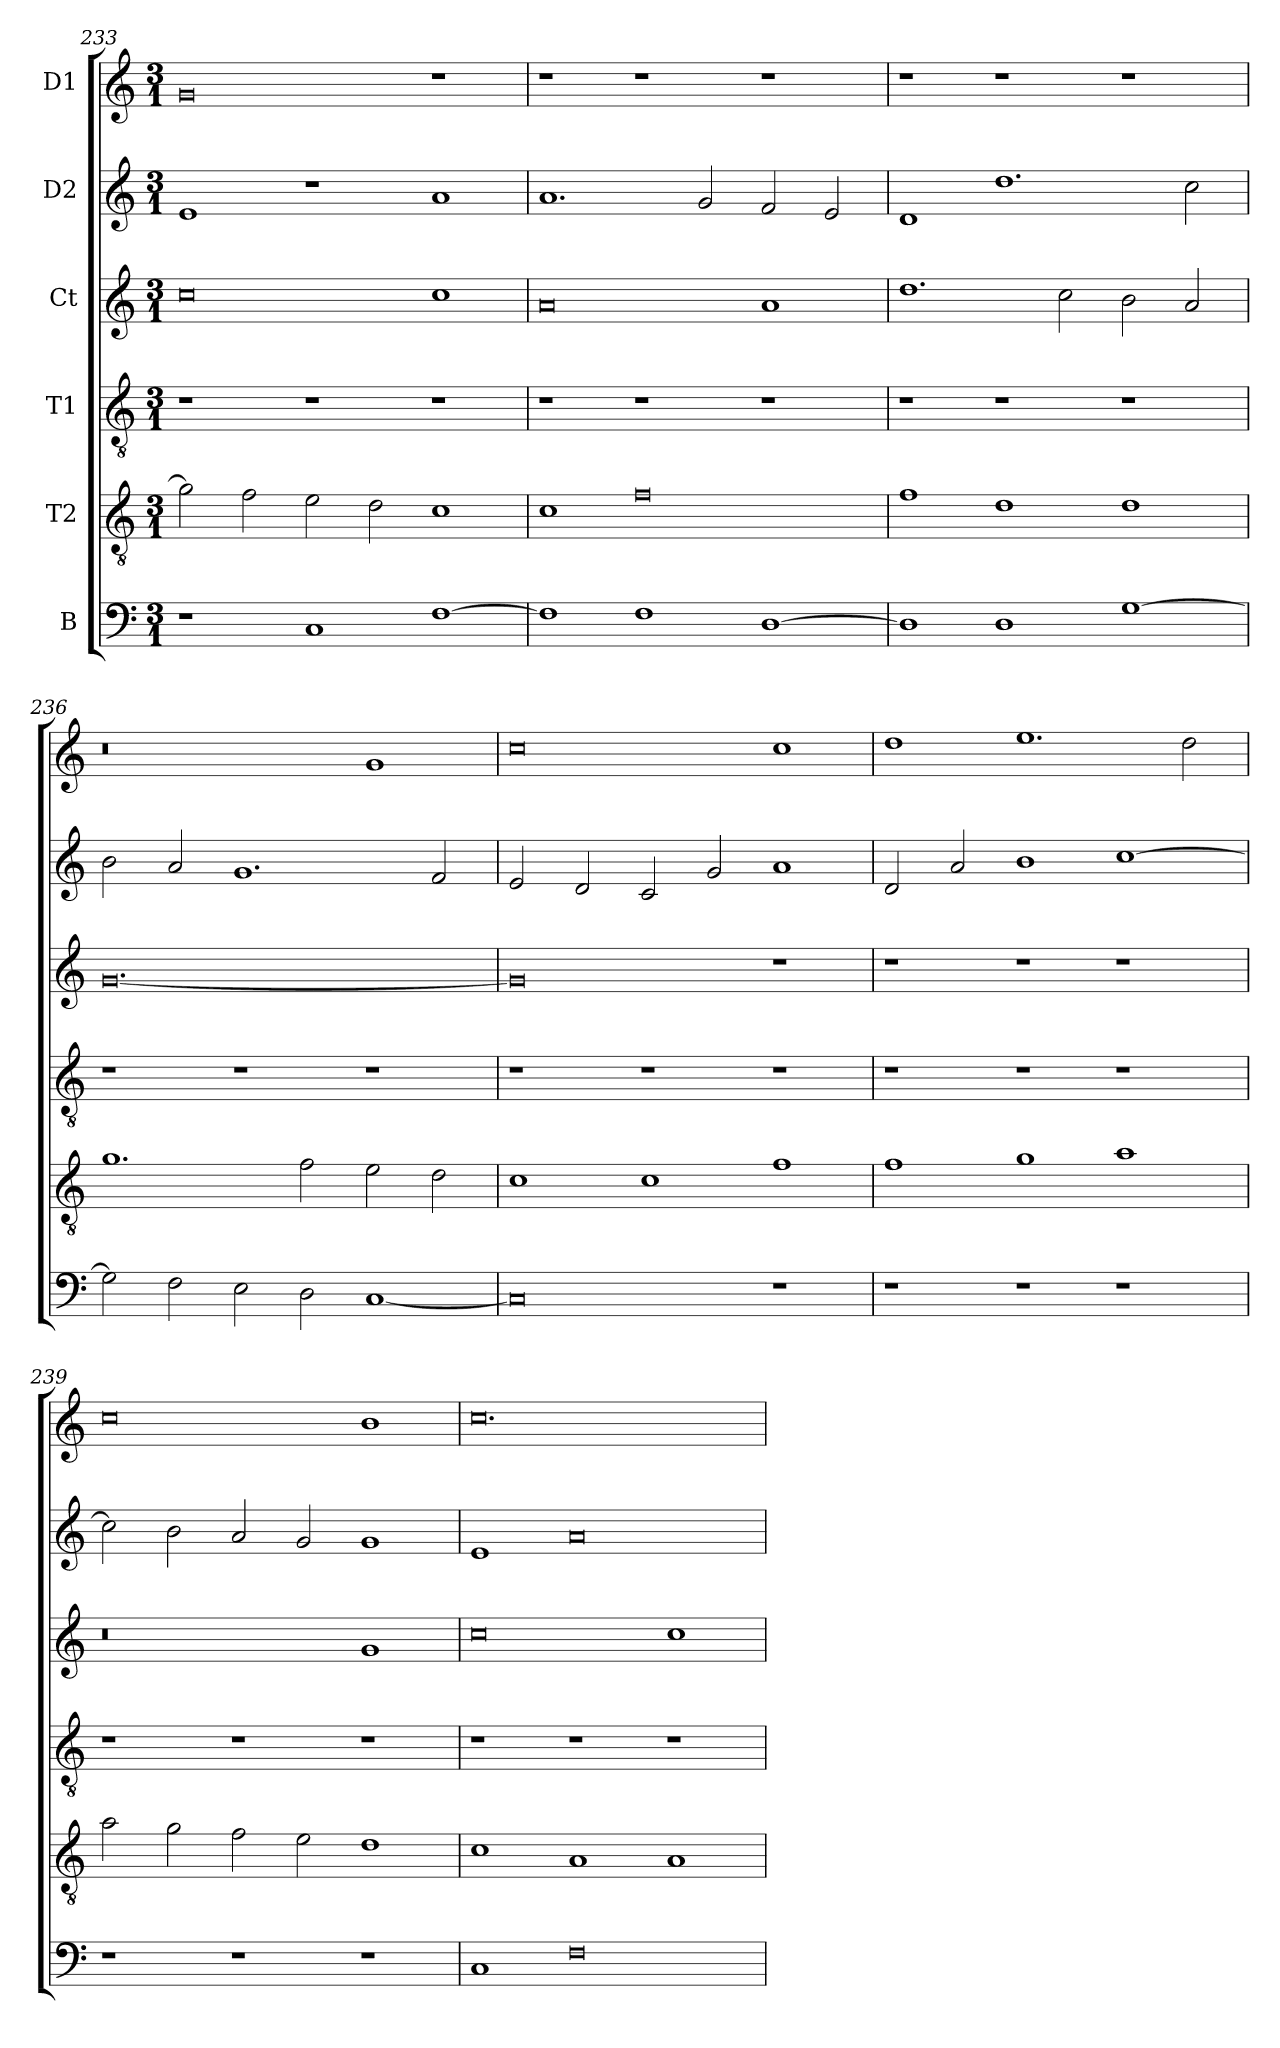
**kern	**kern	**kern	**kern	**kern	**kern
*part6	*part5	*part4	*part3	*part2	*part1
*staff6	*staff5	*staff4	*staff3	*staff2	*staff1
*I"B	*I"T2	*I"T1	*I"Ct	*I"D2	*I"D1
*clefF4	*clefGv2	*clefGv2	*clefG2	*clefG2	*clefG2
*	*ITrd7c12	*ITrd7c12	*	*	*
*k[]	*k[]	*k[]	*k[]	*k[]	*k[]
*C:	*C:	*C:	*C:	*C:	*C:
*M3/1	*M3/1	*M3/1	*M3/1	*M3/1	*M3/1
=233	=233	=233	=233	=233	=233
1r	2Gi\]	1r	0cci	1ei	0gi
.	2Fi\	.	.	.	.
1Ci	2Ei\	1r	.	1r	.
.	2Di\	.	.	.	.
[>1Fi	1Ci	1r	1cci	1ai	1r
!!LO:PB:g=z
=234	=234	=234	=234	=234	=234
1Fi]	1Ci	1r	0ai	1.ai	1r
1Fi	0Fi	1r	.	.	1r
.	.	.	.	2gi/	.
[>1Di	.	1r	1ai	2fi/	1r
.	.	.	.	2ei/	.
=235	=235	=235	=235	=235	=235
1Di]	1Fi	1r	1.ddi	1di	1r
1Di	1Di	1r	.	1.ddi	1r
.	.	.	2cci\	.	.
[>1Gi	1Di	1r	2bi\	.	1r
.	.	.	2ai/	2cci\	.
!!LO:PB:g=z
=236	=236	=236	=236	=236	=236
2Gi\]	1.Gi	1r	[<0.gi	2bi\	0r
2Fi\	.	.	.	2ai/	.
2Ei\	.	1r	.	1.gi	.
2Di\	2Fi\	.	.	.	.
[<1Ci	2Ei\	1r	.	.	1gi
.	2Di\	.	.	2fi/	.
=237	=237	=237	=237	=237	=237
0Ci]	1Ci	1r	0gi]	2ei/	0cci
.	.	.	.	2di/	.
.	1Ci	1r	.	2ci/	.
.	.	.	.	2gi/	.
1r	1Fi	1r	1r	1ai	1cci
!!LO:PB:g=z
=238	=238	=238	=238	=238	=238
1r	1Fi	1r	1r	2di/	1ddi
.	.	.	.	2ai/	.
1r	1Gi	1r	1r	1bi	1.eei
1r	1Ai	1r	1r	[>1cci	.
.	.	.	.	.	2ddi\
=239	=239	=239	=239	=239	=239
1r	2Ai\	1r	0r	2cci\]	0cci
.	2Gi\	.	.	2bi\	.
1r	2Fi\	1r	.	2ai/	.
.	2Ei\	.	.	2gi/	.
1r	1Di	1r	1gi	1gi	1bi
!!LO:PB:g=z
=240	=240	=240	=240	=240	=240
1Ci	1Ci	1r	0cci	1ei	0.cci
0Fi	1AAi	1r	.	0ai	.
.	1AAi	1r	1cci	.	.
=	=	=	=	=	=
*-	*-	*-	*-	*-	*-
